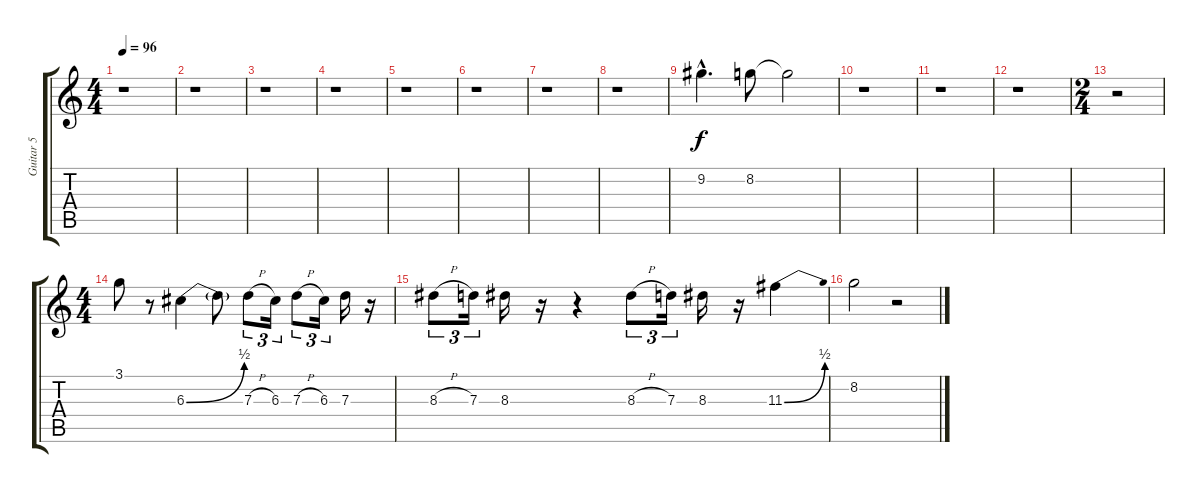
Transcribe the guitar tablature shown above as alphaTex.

\track ("Guitar 5" "Guitar 5") {instrument overdrivenguitar}
\staff {score tabs}
\tuning (E4 B3 G3 D3 A2 E2) {hide}
\ts (4 4)
\tempo 96
\clef g2
\ks c
r.1{dy f} |
r.1 |
r.1 |
r.1 |
r.1 |
r.1 |
r.1 |
r.1 |
9.2{hac}.4{d} 8.2.8 8.2{t}.2 |
r.1 |
r.1 |
r.1 |
\ts (2 4)
r.2 |
\ts (4 4)
3.1.8 r.8 6.3{be (bend 0 0 60 2)}.4 6.3{t}.8 7.3{h}.8{tu (3 2)} 6.3.16{tu (3 2)} 7.3{h}.8{tu (3 2)} 6.3.16{tu (3 2)} 7.3.16 r.16 |
8.3{h}.8{tu (3 2)} 7.3.16{tu (3 2)} 8.3.16 r.16 r.4 8.3{h}.8{tu (3 2)} 7.3.16{tu (3 2)} 8.3.16 r.16 11.3{be (bend 0 0 60 2)}.4 |
8.2.2 r.2
